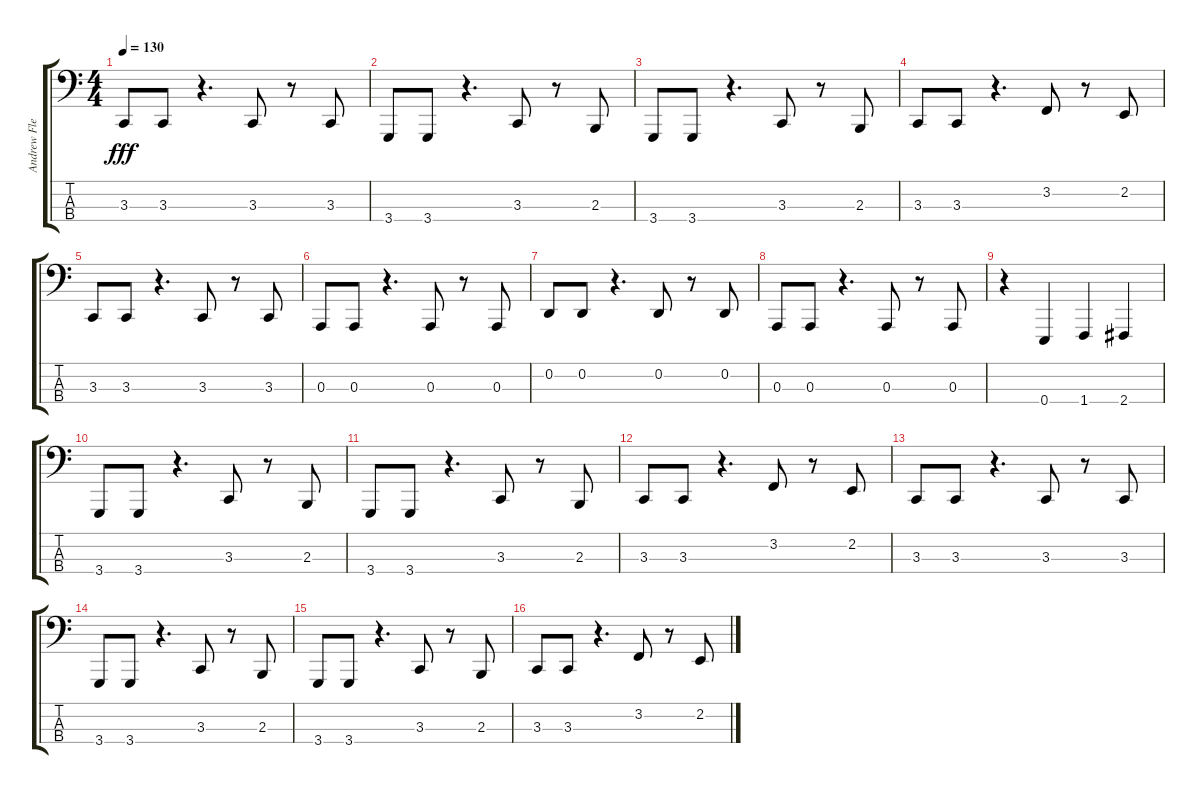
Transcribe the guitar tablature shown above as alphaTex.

\track ("Andrew Fletcher" "Andrew Fle") {instrument synthbrass1}
\staff {score tabs}
\tuning (G2 D2 A1 E1) {hide}
\ts (4 4)
\tempo 130
\clef f4
\ks c
3.3.8{dy fff} 3.3.8 r.4{d} 3.3.8 r.8 3.3.8 |
3.4.8 3.4.8 r.4{d} 3.3.8 r.8 2.3.8 |
3.4.8 3.4.8 r.4{d} 3.3.8 r.8 2.3.8 |
3.3.8 3.3.8 r.4{d} 3.2.8 r.8 2.2.8 |
3.3.8 3.3.8 r.4{d} 3.3.8 r.8 3.3.8 |
0.3.8 0.3.8 r.4{d} 0.3.8 r.8 0.3.8 |
0.2.8 0.2.8 r.4{d} 0.2.8 r.8 0.2.8 |
0.3.8 0.3.8 r.4{d} 0.3.8 r.8 0.3.8 |
r.4 0.4.4 1.4.4 2.4.4 |
3.4.8 3.4.8 r.4{d} 3.3.8 r.8 2.3.8 |
3.4.8 3.4.8 r.4{d} 3.3.8 r.8 2.3.8 |
3.3.8 3.3.8 r.4{d} 3.2.8 r.8 2.2.8 |
3.3.8 3.3.8 r.4{d} 3.3.8 r.8 3.3.8 |
3.4.8 3.4.8 r.4{d} 3.3.8 r.8 2.3.8 |
3.4.8 3.4.8 r.4{d} 3.3.8 r.8 2.3.8 |
3.3.8 3.3.8 r.4{d} 3.2.8 r.8 2.2.8
